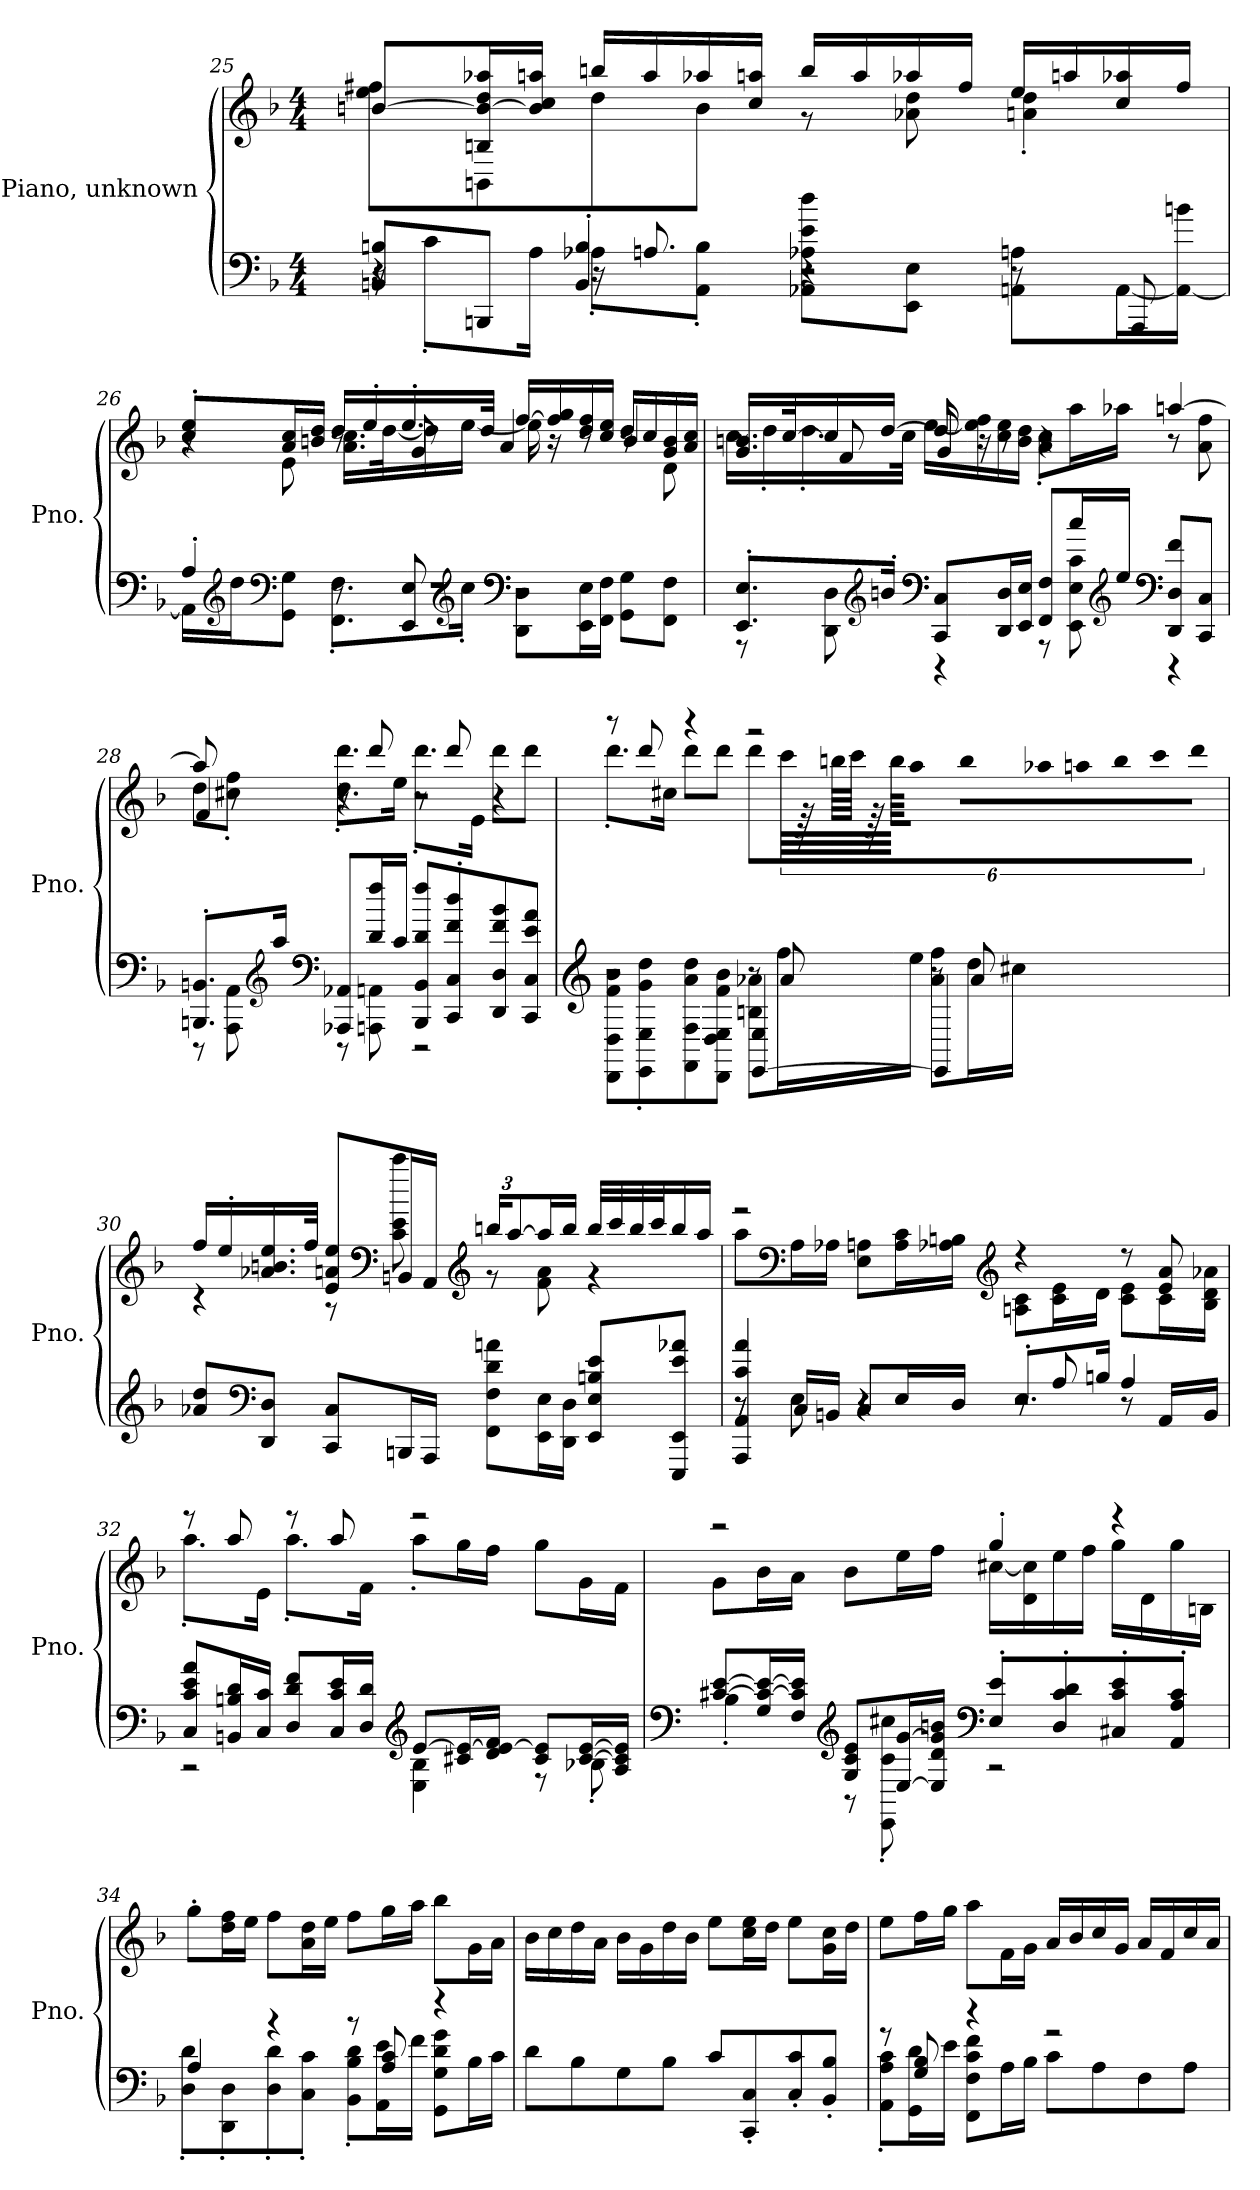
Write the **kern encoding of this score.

**kern	**kern
*part1	*part1
*staff2	*staff1
*I"Piano, unknown	*
*I'Pno.	*
!!LO:LB:g=z
*clefF4	*clefG2
*k[b-]	*k[b-]
*M4/4	*M4/4
=25	=25
*^	*^
*	*^	*	*
4r	16r	8BBn/ 8Bn/L	[8bn/L	8ee\ 8ff#X\L
.	8c'\L	.	.	.
.	.	8BBBn/J	16Bn/ 16b/_ 16dd/ 16aa-X/L	8BBn\
.	16A\Jk	.	16b/] 16cc/ 16aan/JJ	.
16r	8A-X'\L	4BB/' 4B/'	16bbn/LL	8dd\
8.An/	.	.	16aa/	.
.	8AA\' 8B\'J	.	16aa-X/	8b\J
.	.	.	16cc/ 16aan/JJ	.
2r	8AA-X\ 8A-X\ 8e\ 8dd\L	4r	16bb/LL	8r
.	.	.	16aa/	.
.	8EE\ 8E\J	.	16aa-X/	8a-X\ 8dd\
.	.	.	16ff#/JJ	.
.	8AAn\ 8An\L	8r	16ee/LL	4an\' 4dd\'
.	.	.	16aan/	.
.	[16AA\L	8AAA/	16cc/ 16aa-X/	.
.	16AA\_ 16bn\JJ	.	16ff#/JJ	.
!!LO:LB:g=z
=26	=26	=26	=26	=26
*	*	*	*	*^
1r	16AA\LL]	4A'/	8cc/' 8ee/'L	8r	4r
*clefG2	*	*	*	*	*
.	16dd\J	.	.	.	.
*clefF4	*	*	*	*	*
.	8GG\ 8G\J	.	16a/ 16cc/L	8e\	.
.	.	.	16bn/ 16dd/JJ	.	.
.	8.FF\' 8.F\'L	8r	16dd/LL	16.a\ 16.cc\LL	8r
.	.	.	16ee'/	.	.
.	.	.	.	[32dd\K	.
.	.	8EE/ 8E/	16.ee'/	16dd\]	8g/
*clefG2	*	*	*	*	*
.	16cc'\Jk	.	.	[16ee\JJ	.
.	.	.	32dd/JJk	.	.
*clefF4	*	*	*	*	*
.	8DD\ 8D\L	2r	[16ff/LL	16ee\]	4a/
.	.	.	16ff/] 16gg/	16r	.
.	16EE\ 16E\L	.	16dd/ 16ff/	8r	.
.	16FF\ 16F\JJ	.	16cc/ 16ee/JJ	.	.
.	8GG\ 8G\L	.	16dd/LL	8r	4b'/
.	.	.	16cc/	.	.
.	8FF\ 8F\J	.	16g/ 16b/	8d\	.
.	.	.	16a/ 16cc/JJ	.	.
*	*v	*v	*	*	*
!!LO:LB:g=z	!!	!!
=27	=27	=27	=27	=27
8.EE/' 8.E/'L	8r	16.g/ 16.bn/LL	16cc\LL	8r
.	.	.	16dd'\	.
.	.	[32cc/K	.	.
.	8DD\ 8D\	16cc/]	16.dd'\	8f/
*clefG2	*	*	*	*
16bn'/Jk	.	[16dd/JJ	.	.
.	.	.	32cc\JJk	.
*clefF4	*	*	*	*
8CC/ 8C/L	4r	16dd/]	[16ee\LL	4g/
.	.	16r	16ee\] 16ff\	.
16DD/ 16D/L	.	8r	16cc\ 16ee\	.
16EE/ 16E/JJ	.	.	16b\ 16dd\JJ	.
8FF/ 8F/L	8r	4r	8a\' 8cc\'L	2r
16cc/L	8EE\ 8E\ 8c\	.	16aa\L	.
*clefG2	*	*	*	*
16ee/JJ	.	.	16aa-X\JJ	.
*clefF4	*	*	*	*
8DD/ 8D/ 8f/L	4r	[4aan/	8r	.
8CC/ 8C/J	.	.	8a\ 8ff\	.
!!LO:LB:g=z	!!	!!
=28	=28	=28	=28	=28
8.BBBn/' 8.BBn/'L	8r	8aa/]	8dd\L	4f/
.	8AAA\ 8AA\	8r	8cc#X\' 8ff\'J	.
*clefG2	*	*	*	*
16aa/Jk	.	.	.	.
*clefF4	*	*	*	*
8AAA-X/ 8AA-X/L	8r	8r	8.dd\' 8.ddd\'L	4r
16d/ 16ff/L	8AAAn\ 8AAn\	8ddd/	.	.
16c/JJ	.	.	16ee\Jk	.
8BBB/ 8BB/ 8d/ 8ff/L	2r	8r	8.ddd'\L	2r
8CC/' 8C/' 8f/' 8dd/'	.	8ddd/	.	.
.	.	.	16e\Jk	.
8DD/ 8D/ 8f/ 8b-/	.	4r	8ddd\L	.
8CC/ 8C/ 8e/ 8a/J	.	.	8ddd\J	.
*v	*v	*	*	*
*	*v	*v	*v
!!LO:LB:g=z
=29	=29
*clefG2	*
*^	*^
*	*^	*	*
2r	8DD\ 8D\ 8f\ 8b-\L	2r	8r	8.ddd'\L
.	8EE\' 8E\' 8g\' 8dd\'	.	8ddd/	.
.	.	.	.	16cc#X\Jk
.	8FF\ 8F\ 8a\ 8dd\	.	4r	8ddd\L
.	8DD\ 8D\ 8E\ 8f\ 8b-\J	.	.	8ddd\J
8r	8Bn\ 8a-X\L	[4EE/ 4E/	2r	8ddd\L
8a-/	16ff\L	.	.	96ccc\Jkkk
.	.	.	.	96r
.	.	.	.	96bbn\LLLL
.	.	.	.	96ccc\JJJJ
.	.	.	.	96r
.	.	.	.	96bb\KKLL
.	16ee\JJ	.	.	16aa\JJ
8r	8a-\ 8ff\L	4EE/]	.	16bb\LL
.	.	.	.	32aa-X\L
.	.	.	.	32aan\
8a-/	16dd\L	.	.	32bb\
.	.	.	.	32ccc\J
.	16cc#X\JJ	.	.	16ddd\JJ
*v	*v	*v	*	*
!!LO:PB:g=z	!!
=30	=30	=30
8a-X/ 8dd/L	16ff/LL	4r
.	16ee'/	.
*clefF4	*	*
8DD/ 8D/J	16.a-X/ 16.bn/ 16.ee/	.
.	32ff/JJk	.
8CC/ 8C/L	8e/ 8an/ 8ee/L	8r
*	*clefF4	*
16BBBn/L	16BBn/L	8c\ 8e\ 8ccc\
16AAA/JJ	16AA/JJ	.
*	*clefG2	*
*	*Xbrackettup	*
8FF\ 8F\ 8d\ 8an\L	24bbn/KL	8r
.	[12aa/	.
16EE\ 16E\L	16aa/L]	8f\ 8a\
16DD\ 16D\JJ	16bb/JJ	.
8EE/ 8E/ 8Bn/ 8e/L	32bb/LLL	4r
.	32ccc/	.
.	32bb/	.
.	32ccc/J	.
8EEE/ 8EE/ 8e/ 8a-X/J	16bb/	.
.	16aa/JJ	.
!!LO:LB:g=z	!!
=31	=31	=31
*^	*	*
*	*^	*	*
4AAA/ 4AA/ 4c/ 4a/	8r	8r	2r	8aa\L
*	*	*	*clefF4	*
.	8E\	16C/LL	.	16A\L
.	.	16BBn/JJ	.	16A-X\JJ
4r	4r	8C/L	.	8E\ 8An\L
.	.	16E/L	.	16A\ 16c\L
.	.	16D/JJ	.	16A-X\ 16Bn\JJ
*	*	*	*clefG2	*
8r	2r	8.E'/L	4r	8An\ 8c\L
8A/	.	.	.	16c\ 16e\L
.	.	16Bn/Jk	.	16d\JJ
4A/	.	8r	8r	8c\ 8e\L
.	.	16AA/LL	8e/ 8a/	16c\L
.	.	16BB/JJ	.	16B\ 16d\ 16a-X\JJ
*	*v	*v	*	*
=32	=32	=32	=32
8C/ 8c/ 8e/ 8a/L	2r	8r	8.aa'\L
16BBn/ 16Bn/ 16d/L	.	8aa/	.
16C/ 16c/JJ	.	.	16e\Jk
8D/ 8d/ 8f/L	.	8r	8.aa'\L
16C/ 16c/ 16e/L	.	8aa/	.
16D/ 16d/JJ	.	.	16f\Jk
*clefG2	*	*	*
[8e/L	4E\ 4B\	2r	8aa'\L
16c#X/ 16e/_L	.	.	16gg\L
16d/ 16e/_ 16f/JJ	.	.	16ff\JJ
8c#/ 8e/]L	8r	.	8gg\L
[16c#/ [16e/L	8B-X'\	.	16g\L
16A/ 16c#/] 16e/]JJ	.	.	16f\JJ
!!LO:LB:g=z	!!
=33	=33	=33	=33
*clefF4	*	*	*
[8c#X/ [8e/L	4B-'\	2r	8g\L
16G/ 16c#/_ 16e/_L	.	.	16b-\L
16F/ 16c#/] 16e/]JJ	.	.	16a\JJ
*clefG2	*	*	*
8G/ 8c#/ 8e/L	8r	.	8b-\L
[16E/ [16g/L	8EE\' 8c#\' 8cc#X\'	.	16ee\L
16E/] 16d/ 16g/] 16bn/JJ	.	.	16ff\JJ
*clefF4	*	*	*
8E/' 8e/'L	2r	4gg'/	[16cc#X\LL
.	.	.	16d\ 16cc#\]
8D/' 8c#/' 8d/'	.	.	16ee\
.	.	.	16ff\JJ
8C#X/' 8c#/' 8e/'	.	4r	16gg\LL
.	.	.	16d\
8AA/' 8A/' 8c#/'J	.	.	16gg\
.	.	.	16Bn\JJ
*	*	*v	*v
=34	=34	=34
4A/	8D\' 8d\'L	8gg'\L
.	8DD\' 8D\'	16dd\ 16ff\L
.	.	16ee\JJ
4r	8D\' 8d\'	8ff\L
.	8C\' 8c\'J	16a\ 16dd\L
.	.	16ee\JJ
8r	8BB-\' 8B-\' 8d\'L	8ff\L
8A/ 8c/	16AA\ 16e\L	16gg\L
.	16f\JJ	16aa\JJ
4r	8GG\ 8G\ 8d\ 8g\L	8bb-\L
.	16B-\L	16g\L
.	16c\JJ	16a\JJ
*v	*v	*
!!LO:LB:g=z
=35	=35
8d\L	16b-\LL
.	16cc\
8B-\	16dd\
.	16a\JJ
8G\	16b-\LL
.	16g\
8B-\J	16dd\
.	16b-\JJ
8c/L	8ee\L
8CC/' 8C/'	16cc\ 16ee\L
.	16dd\JJ
8C/' 8c/'	8ee\L
8BB-/' 8B-/'J	16g\ 16cc\L
.	16dd\JJ
=36	=36
*^	*
8r	8AA\' 8A\' 8c\'L	8ee\L
8G/ 8B-/	16GG\ 16d\L	16ff\L
.	16e\JJ	16gg\JJ
4r	8FF\ 8F\ 8c\ 8f\L	8aa\L
.	16A\L	16f\L
.	16B-\JJ	16g\JJ
2r	8c\L	16a/LL
.	.	16b-/
.	8A\	16cc/
.	.	16g/JJ
.	8F\	16a/LL
.	.	16f/
.	8A\J	16cc/
.	.	16a/JJ
*v	*v	*
=	=
*-	*-
